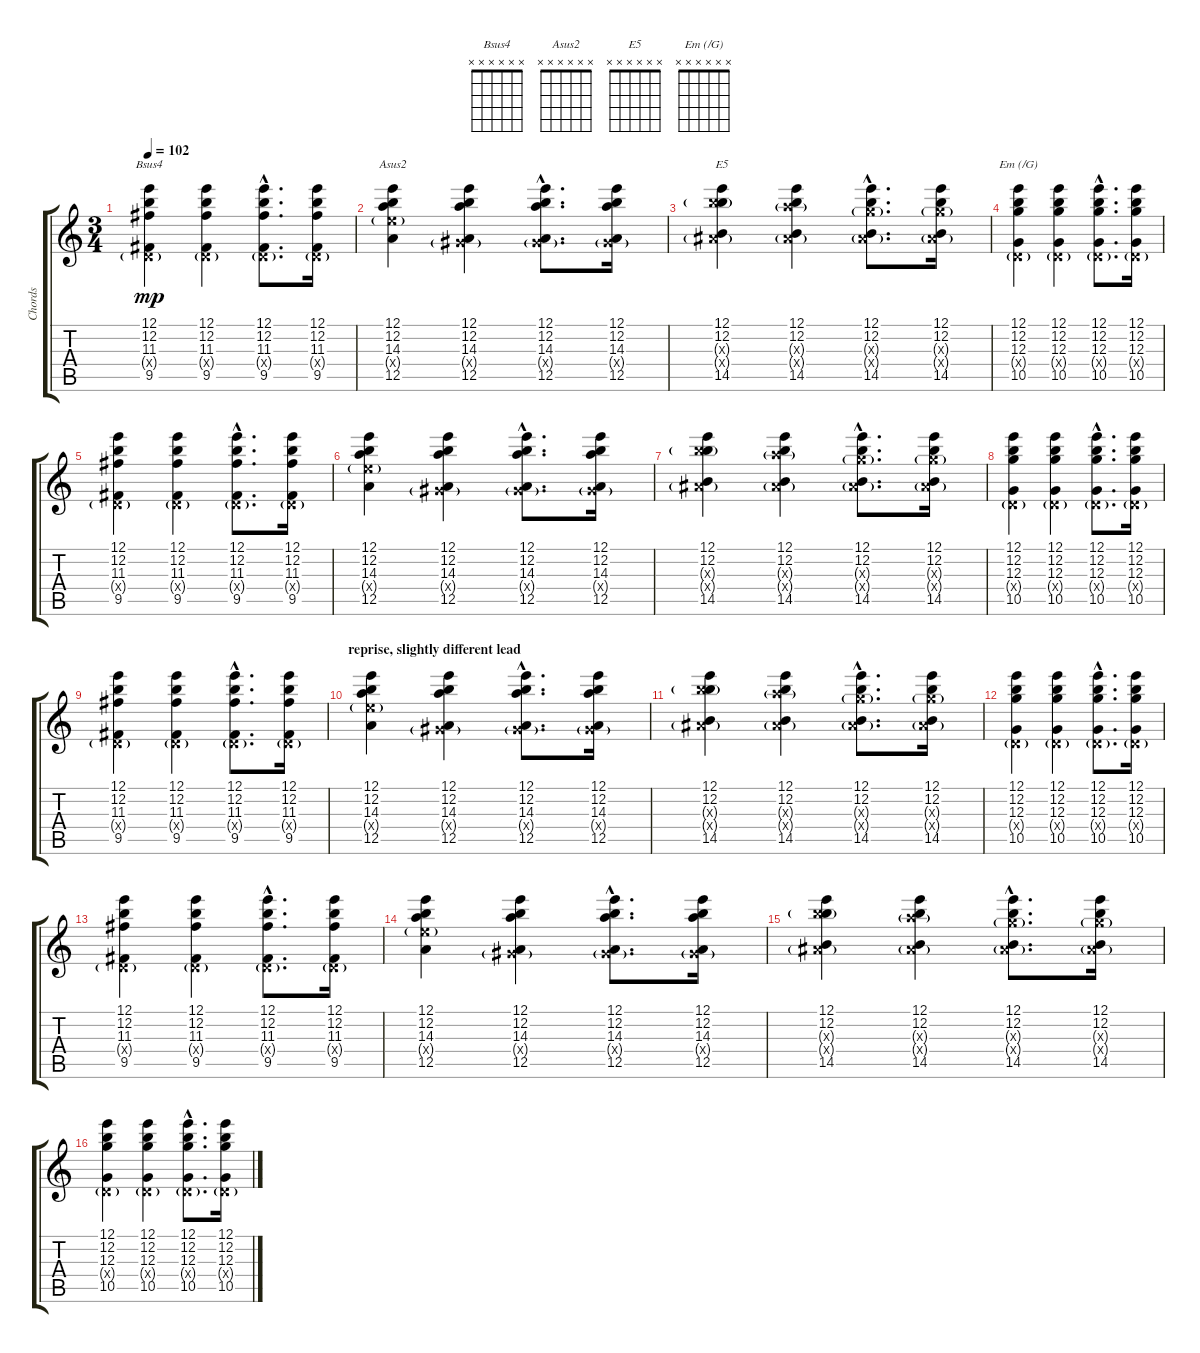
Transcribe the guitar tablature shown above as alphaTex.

\track ("Chords" "Chords") {instrument acousticguitarsteel}
\staff {score tabs}
\tuning (E4 B3 G3 D3 A2 E2) {hide}
\chord ("Bsus4" x x x x x x)
\chord ("Asus2" x x x x x x)
\chord ("E5" x x x x x x)
\chord ("Em (/G)" x x x x x x)
\ts (3 4)
\tempo 102
\clef g2
\ks c
(12.1 12.2 11.3 0.4{g x} 9.5).4{ch "Bsus4" dy mp} (12.1 12.2 11.3 0.4{g x} 9.5).4 (12.1{hac} 12.2{hac} 11.3{hac} 0.4{g hac x} 9.5{hac}).8{d} (12.1 12.2 11.3 0.4{g x} 9.5).16 |
(12.1 12.2 14.3 14.4{g x} 12.5).4{ch "Asus2"} (12.1 12.2 14.3 6.4{g x} 12.5).4 (12.1{hac} 12.2{hac} 14.3{hac} 6.4{g hac x} 12.5{hac}).8{d} (12.1 12.2 14.3 6.4{g x} 12.5).16 |
(12.1 12.2 16.3{g x} 8.4{g x} 14.5).4{ch "E5"} (12.1 12.2 14.3{g x} 8.4{g x} 14.5).4 (12.1{hac} 12.2{hac} 12.3{g hac x} 8.4{g hac x} 14.5{hac}).8{d} (12.1 12.2 12.3{g x} 8.4{g x} 14.5).16 |
(12.1 12.2 12.3 0.4{g x} 10.5).4{ch "Em (/G)"} (12.1 12.2 12.3 0.4{g x} 10.5).4 (12.1{hac} 12.2{hac} 12.3{hac} 0.4{g hac x} 10.5{hac}).8{d} (12.1 12.2 12.3 0.4{g x} 10.5).16 |
(12.1 12.2 11.3 0.4{g x} 9.5).4 (12.1 12.2 11.3 0.4{g x} 9.5).4 (12.1{hac} 12.2{hac} 11.3{hac} 0.4{g hac x} 9.5{hac}).8{d} (12.1 12.2 11.3 0.4{g x} 9.5).16 |
(12.1 12.2 14.3 14.4{g x} 12.5).4 (12.1 12.2 14.3 6.4{g x} 12.5).4 (12.1{hac} 12.2{hac} 14.3{hac} 6.4{g hac x} 12.5{hac}).8{d} (12.1 12.2 14.3 6.4{g x} 12.5).16 |
(12.1 12.2 16.3{g x} 8.4{g x} 14.5).4 (12.1 12.2 14.3{g x} 8.4{g x} 14.5).4 (12.1{hac} 12.2{hac} 12.3{g hac x} 8.4{g hac x} 14.5{hac}).8{d} (12.1 12.2 12.3{g x} 8.4{g x} 14.5).16 |
(12.1 12.2 12.3 0.4{g x} 10.5).4 (12.1 12.2 12.3 0.4{g x} 10.5).4 (12.1{hac} 12.2{hac} 12.3{hac} 0.4{g hac x} 10.5{hac}).8{d} (12.1 12.2 12.3 0.4{g x} 10.5).16 |
(12.1 12.2 11.3 0.4{g x} 9.5).4 (12.1 12.2 11.3 0.4{g x} 9.5).4 (12.1{hac} 12.2{hac} 11.3{hac} 0.4{g hac x} 9.5{hac}).8{d} (12.1 12.2 11.3 0.4{g x} 9.5).16 |
\section ("" "reprise, slightly different lead")
(12.1 12.2 14.3 14.4{g x} 12.5).4 (12.1 12.2 14.3 6.4{g x} 12.5).4 (12.1{hac} 12.2{hac} 14.3{hac} 6.4{g hac x} 12.5{hac}).8{d} (12.1 12.2 14.3 6.4{g x} 12.5).16 |
(12.1 12.2 16.3{g x} 8.4{g x} 14.5).4 (12.1 12.2 14.3{g x} 8.4{g x} 14.5).4 (12.1{hac} 12.2{hac} 12.3{g hac x} 8.4{g hac x} 14.5{hac}).8{d} (12.1 12.2 12.3{g x} 8.4{g x} 14.5).16 |
(12.1 12.2 12.3 0.4{g x} 10.5).4 (12.1 12.2 12.3 0.4{g x} 10.5).4 (12.1{hac} 12.2{hac} 12.3{hac} 0.4{g hac x} 10.5{hac}).8{d} (12.1 12.2 12.3 0.4{g x} 10.5).16 |
(12.1 12.2 11.3 0.4{g x} 9.5).4 (12.1 12.2 11.3 0.4{g x} 9.5).4 (12.1{hac} 12.2{hac} 11.3{hac} 0.4{g hac x} 9.5{hac}).8{d} (12.1 12.2 11.3 0.4{g x} 9.5).16 |
(12.1 12.2 14.3 14.4{g x} 12.5).4 (12.1 12.2 14.3 6.4{g x} 12.5).4 (12.1{hac} 12.2{hac} 14.3{hac} 6.4{g hac x} 12.5{hac}).8{d} (12.1 12.2 14.3 6.4{g x} 12.5).16 |
(12.1 12.2 16.3{g x} 8.4{g x} 14.5).4 (12.1 12.2 14.3{g x} 8.4{g x} 14.5).4 (12.1{hac} 12.2{hac} 12.3{g hac x} 8.4{g hac x} 14.5{hac}).8{d} (12.1 12.2 12.3{g x} 8.4{g x} 14.5).16 |
(12.1 12.2 12.3 0.4{g x} 10.5).4 (12.1 12.2 12.3 0.4{g x} 10.5).4 (12.1{hac} 12.2{hac} 12.3{hac} 0.4{g hac x} 10.5{hac}).8{d} (12.1 12.2 12.3 0.4{g x} 10.5).16
